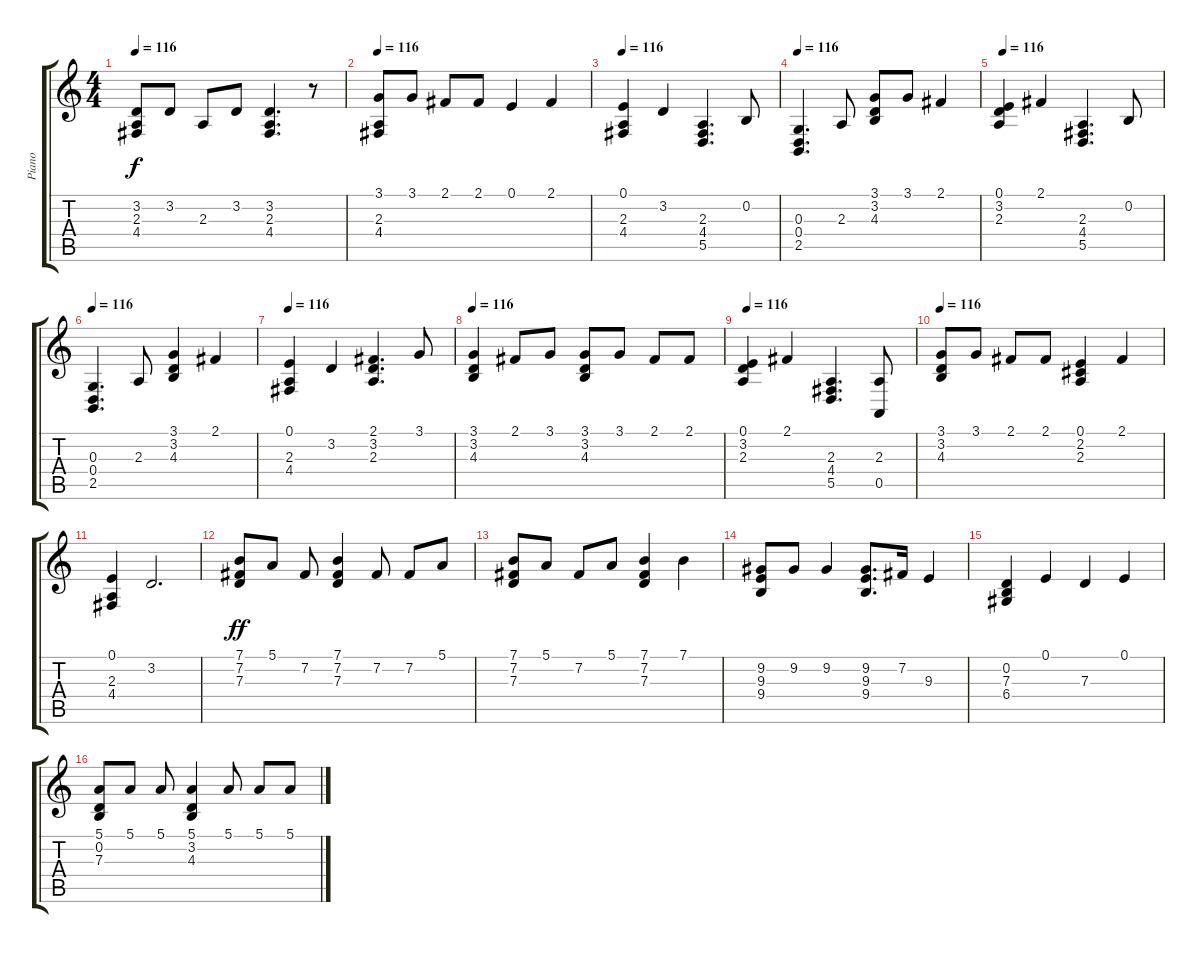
\track ("Piano" "Piano") {instrument agogo}
\staff {score tabs}
\tuning (E4 B3 G3 D3 A2 E2) {hide}
\ts (4 4)
\tempo 116
\clef g2
\ks c
(3.2{t} 2.3{t} 4.4{t}).8{dy f} 3.2.8 2.3.8 3.2.8 (3.2 2.3 4.4).4{d} r.8 |
\tempo 116
(3.1 2.3 4.4).8 3.1.8 2.1.8 2.1.8 0.1.4 2.1.4 |
\tempo 116
(0.1 2.3 4.4).4 3.2.4 (2.3 4.4 5.5).4{d} 0.2.8 |
\tempo 116
(0.3 0.4 2.5).4{d} 2.3.8 (3.1 3.2 4.3).8 3.1.8 2.1.4 |
\tempo 116
(0.1 3.2 2.3).4 2.1.4 (2.3 4.4 5.5).4{d} 0.2.8 |
\tempo 116
(0.3 0.4 2.5).4{d} 2.3.8 (3.1 3.2 4.3).4 2.1.4 |
\tempo 116
(0.1 2.3 4.4).4 3.2.4 (2.1 3.2 2.3).4{d} 3.1.8 |
\tempo 116
(3.1 3.2 4.3).4 2.1.8 3.1.8 (3.1 3.2 4.3).8 3.1.8 2.1.8 2.1.8 |
\tempo 116
(0.1 3.2 2.3).4 2.1.4 (2.3 4.4 5.5).4{d} (2.3 0.5).8 |
\tempo 116
(3.1 3.2 4.3).8 3.1.8 2.1.8 2.1.8 (0.1 2.2 2.3).4 2.1.4 |
(0.1 2.3 4.4).4 3.2.2{d} |
(7.1 7.2 7.3).8{dy ff} 5.1.8 7.2.8 (7.1 7.2 7.3).4 7.2.8 7.2.8 5.1.8 |
(7.1 7.2 7.3).8 5.1.8 7.2.8 5.1.8 (7.1 7.2 7.3).4 7.1.4 |
(9.2 9.3 9.4).8 9.2.8 9.2.4 (9.2 9.3 9.4).8{d} 7.2.16 9.3.4 |
(0.2 7.3 6.4).4 0.1.4 7.3.4 0.1.4 |
(5.1 0.2 7.3).8 5.1.8 5.1.8 (5.1 3.2 4.3).4 5.1.8 5.1.8 5.1.8
